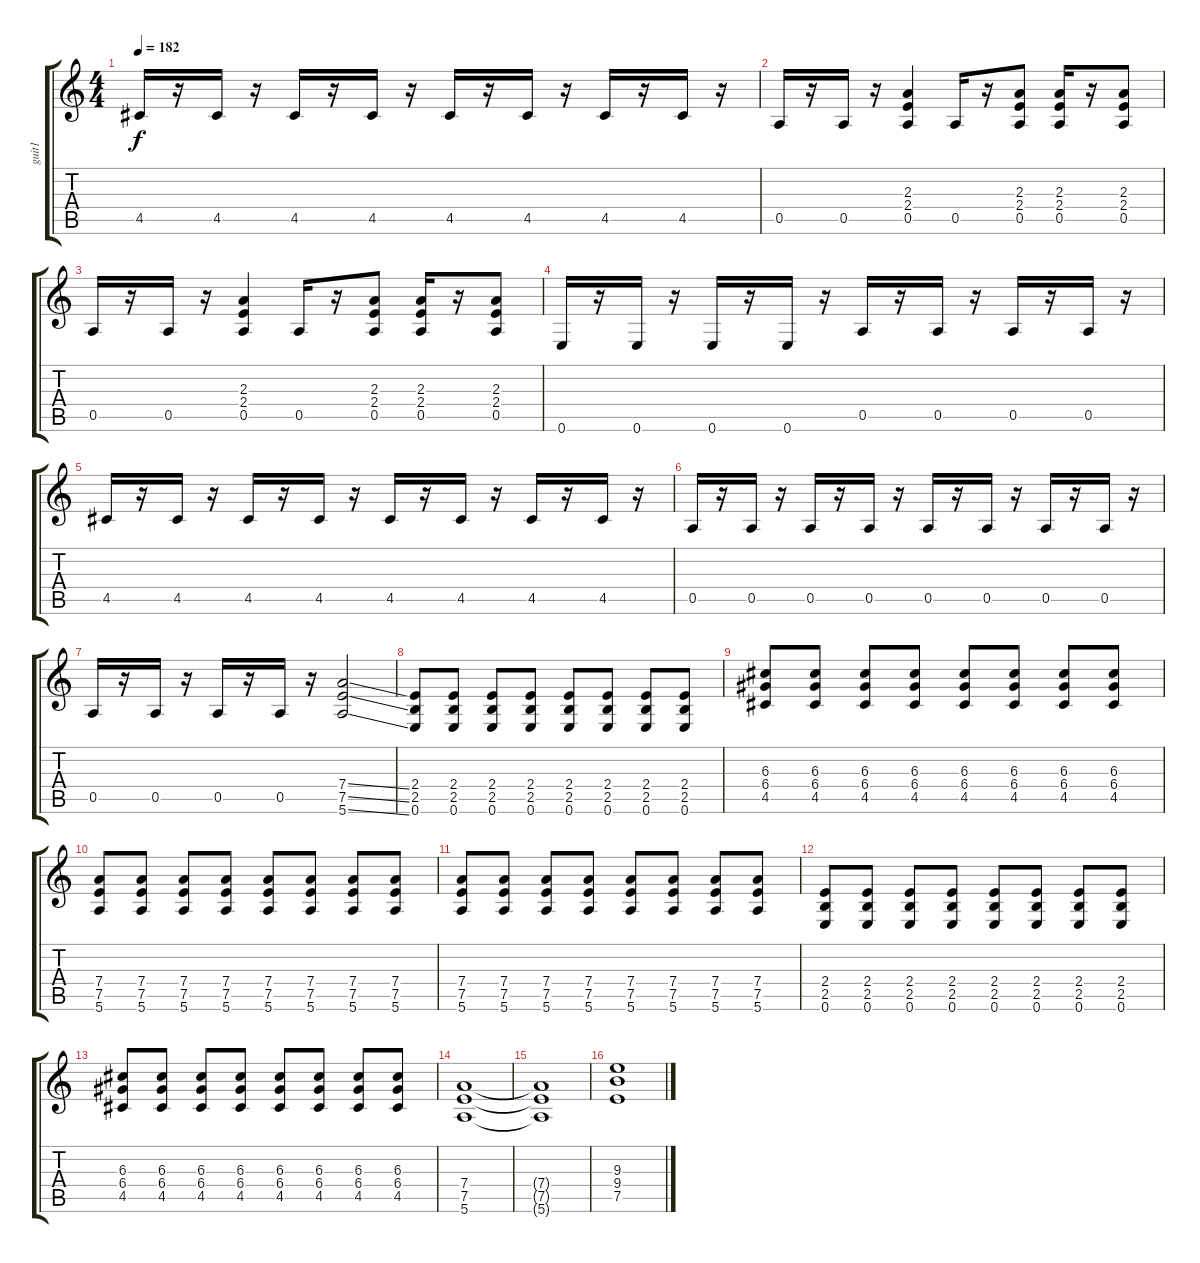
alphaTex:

\track ("guit1" "guit1") {instrument overdrivenguitar}
\staff {score tabs}
\tuning (E4 B3 G3 D3 A2 E2) {hide}
\ts (4 4)
\tempo 182
\clef g2
\ks c
4.5.16{dy f} r.16 4.5.16 r.16 4.5.16 r.16 4.5.16 r.16 4.5.16 r.16 4.5.16 r.16 4.5.16 r.16 4.5.16 r.16 |
0.5.16 r.16 0.5.16 r.16 (2.3 2.4 0.5).4 0.5.16 r.16 (2.3 2.4 0.5).8 (2.3 2.4 0.5).16 r.16 (2.3 2.4 0.5).8 |
0.5.16 r.16 0.5.16 r.16 (2.3 2.4 0.5).4 0.5.16 r.16 (2.3 2.4 0.5).8 (2.3 2.4 0.5).16 r.16 (2.3 2.4 0.5).8 |
0.6.16 r.16 0.6.16 r.16 0.6.16 r.16 0.6.16 r.16 0.5.16 r.16 0.5.16 r.16 0.5.16 r.16 0.5.16 r.16 |
4.5.16 r.16 4.5.16 r.16 4.5.16 r.16 4.5.16 r.16 4.5.16 r.16 4.5.16 r.16 4.5.16 r.16 4.5.16 r.16 |
0.5.16 r.16 0.5.16 r.16 0.5.16 r.16 0.5.16 r.16 0.5.16 r.16 0.5.16 r.16 0.5.16 r.16 0.5.16 r.16 |
0.5.16 r.16 0.5.16 r.16 0.5.16 r.16 0.5.16 r.16 (7.4{ss} 7.5{ss} 5.6{ss}).2 |
(2.4 2.5 0.6).8 (2.4 2.5 0.6).8 (2.4 2.5 0.6).8 (2.4 2.5 0.6).8 (2.4 2.5 0.6).8 (2.4 2.5 0.6).8 (2.4 2.5 0.6).8 (2.4 2.5 0.6).8 |
(6.3 6.4 4.5).8 (6.3 6.4 4.5).8 (6.3 6.4 4.5).8 (6.3 6.4 4.5).8 (6.3 6.4 4.5).8 (6.3 6.4 4.5).8 (6.3 6.4 4.5).8 (6.3 6.4 4.5).8 |
(7.4 7.5 5.6).8 (7.4 7.5 5.6).8 (7.4 7.5 5.6).8 (7.4 7.5 5.6).8 (7.4 7.5 5.6).8 (7.4 7.5 5.6).8 (7.4 7.5 5.6).8 (7.4 7.5 5.6).8 |
(7.4 7.5 5.6).8 (7.4 7.5 5.6).8 (7.4 7.5 5.6).8 (7.4 7.5 5.6).8 (7.4 7.5 5.6).8 (7.4 7.5 5.6).8 (7.4 7.5 5.6).8 (7.4 7.5 5.6).8 |
(2.4 2.5 0.6).8 (2.4 2.5 0.6).8 (2.4 2.5 0.6).8 (2.4 2.5 0.6).8 (2.4 2.5 0.6).8 (2.4 2.5 0.6).8 (2.4 2.5 0.6).8 (2.4 2.5 0.6).8 |
(6.3 6.4 4.5).8 (6.3 6.4 4.5).8 (6.3 6.4 4.5).8 (6.3 6.4 4.5).8 (6.3 6.4 4.5).8 (6.3 6.4 4.5).8 (6.3 6.4 4.5).8 (6.3 6.4 4.5).8 |
(7.4 7.5 5.6).1 |
(7.4{t} 7.5{t} 5.6{t}).1 |
(9.3 9.4 7.5).1
